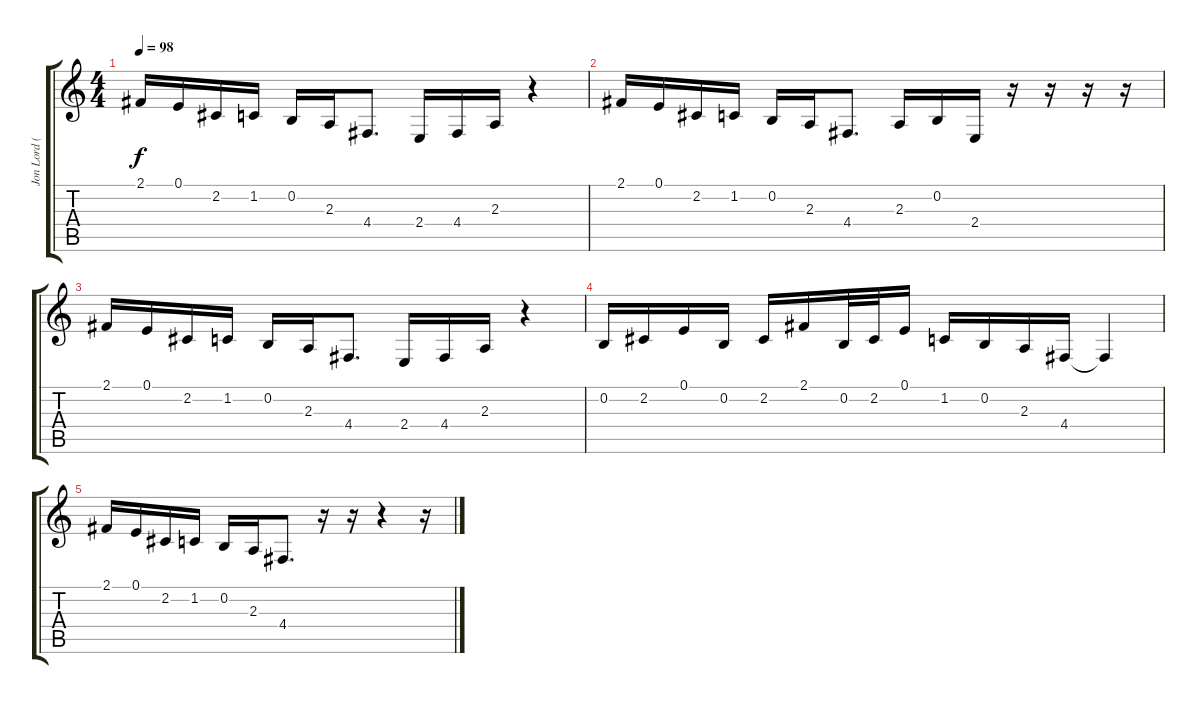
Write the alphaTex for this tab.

\track ("Jon Lord (Organ)" "Jon Lord (") {instrument rockorgan}
\staff {score tabs}
\tuning (E4 B3 G3 D3 A2 E2) {hide}
\ts (4 4)
\tempo 98
\clef g2
\ks c
2.1.16{dy f} 0.1.16 2.2.16 1.2.16 0.2.16 2.3.16 4.4.8{d} 2.4.16 4.4.16 2.3.16 r.4 |
2.1.16 0.1.16 2.2.16 1.2.16 0.2.16 2.3.16 4.4.8{d} 2.3.16 0.2.16 2.4.16 r.16 r.16 r.16 r.16 |
2.1.16 0.1.16 2.2.16 1.2.16 0.2.16 2.3.16 4.4.8{d} 2.4.16 4.4.16 2.3.16 r.4 |
0.2.16 2.2.16 0.1.16 0.2.16 2.2.16 2.1.16 0.2.32 2.2.32 0.1.16 1.2.16 0.2.16 2.3.16 4.4.16 4.4{t}.4 |
2.1.16 0.1.16 2.2.16 1.2.16 0.2.16 2.3.16 4.4.8{d} r.16 r.16 r.4 r.16
